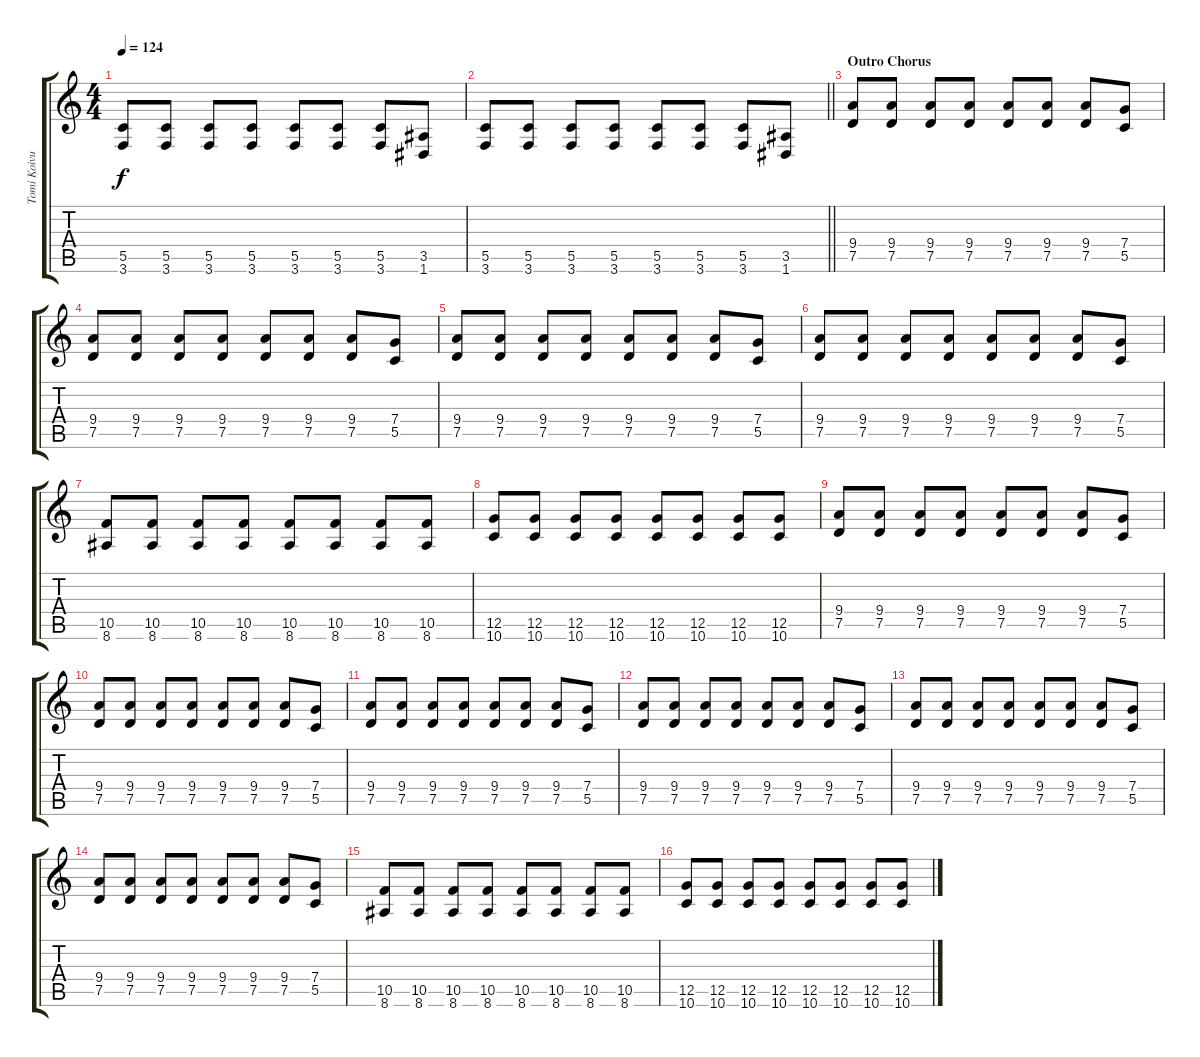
\track ("Tomi Koivusaari" "Tomi Koivu") {instrument distortionguitar}
\staff {score tabs}
\tuning (D4 A3 F3 C3 G2 D2) {hide}
\ts (4 4)
\tempo 124
\clef g2
\ks c
(5.5 3.6).8{dy f} (5.5 3.6).8 (5.5 3.6).8 (5.5 3.6).8 (5.5 3.6).8 (5.5 3.6).8 (5.5 3.6).8 (3.5 1.6).8 |
\barLineRight lightlight
(5.5 3.6).8 (5.5 3.6).8 (5.5 3.6).8 (5.5 3.6).8 (5.5 3.6).8 (5.5 3.6).8 (5.5 3.6).8 (3.5 1.6).8 |
\section ("" "Outro Chorus")
(9.4 7.5).8 (9.4 7.5).8 (9.4 7.5).8 (9.4 7.5).8 (9.4 7.5).8 (9.4 7.5).8 (9.4 7.5).8 (7.4 5.5).8 |
(9.4 7.5).8 (9.4 7.5).8 (9.4 7.5).8 (9.4 7.5).8 (9.4 7.5).8 (9.4 7.5).8 (9.4 7.5).8 (7.4 5.5).8 |
(9.4 7.5).8 (9.4 7.5).8 (9.4 7.5).8 (9.4 7.5).8 (9.4 7.5).8 (9.4 7.5).8 (9.4 7.5).8 (7.4 5.5).8 |
(9.4 7.5).8 (9.4 7.5).8 (9.4 7.5).8 (9.4 7.5).8 (9.4 7.5).8 (9.4 7.5).8 (9.4 7.5).8 (7.4 5.5).8 |
(10.5 8.6).8 (10.5 8.6).8 (10.5 8.6).8 (10.5 8.6).8 (10.5 8.6).8 (10.5 8.6).8 (10.5 8.6).8 (10.5 8.6).8 |
(12.5 10.6).8 (12.5 10.6).8 (12.5 10.6).8 (12.5 10.6).8 (12.5 10.6).8 (12.5 10.6).8 (12.5 10.6).8 (12.5 10.6).8 |
(9.4 7.5).8 (9.4 7.5).8 (9.4 7.5).8 (9.4 7.5).8 (9.4 7.5).8 (9.4 7.5).8 (9.4 7.5).8 (7.4 5.5).8 |
(9.4 7.5).8 (9.4 7.5).8 (9.4 7.5).8 (9.4 7.5).8 (9.4 7.5).8 (9.4 7.5).8 (9.4 7.5).8 (7.4 5.5).8 |
(9.4 7.5).8 (9.4 7.5).8 (9.4 7.5).8 (9.4 7.5).8 (9.4 7.5).8 (9.4 7.5).8 (9.4 7.5).8 (7.4 5.5).8 |
(9.4 7.5).8 (9.4 7.5).8 (9.4 7.5).8 (9.4 7.5).8 (9.4 7.5).8 (9.4 7.5).8 (9.4 7.5).8 (7.4 5.5).8 |
(9.4 7.5).8 (9.4 7.5).8 (9.4 7.5).8 (9.4 7.5).8 (9.4 7.5).8 (9.4 7.5).8 (9.4 7.5).8 (7.4 5.5).8 |
(9.4 7.5).8 (9.4 7.5).8 (9.4 7.5).8 (9.4 7.5).8 (9.4 7.5).8 (9.4 7.5).8 (9.4 7.5).8 (7.4 5.5).8 |
(10.5 8.6).8 (10.5 8.6).8 (10.5 8.6).8 (10.5 8.6).8 (10.5 8.6).8 (10.5 8.6).8 (10.5 8.6).8 (10.5 8.6).8 |
(12.5 10.6).8 (12.5 10.6).8 (12.5 10.6).8 (12.5 10.6).8 (12.5 10.6).8 (12.5 10.6).8 (12.5 10.6).8 (12.5 10.6).8
